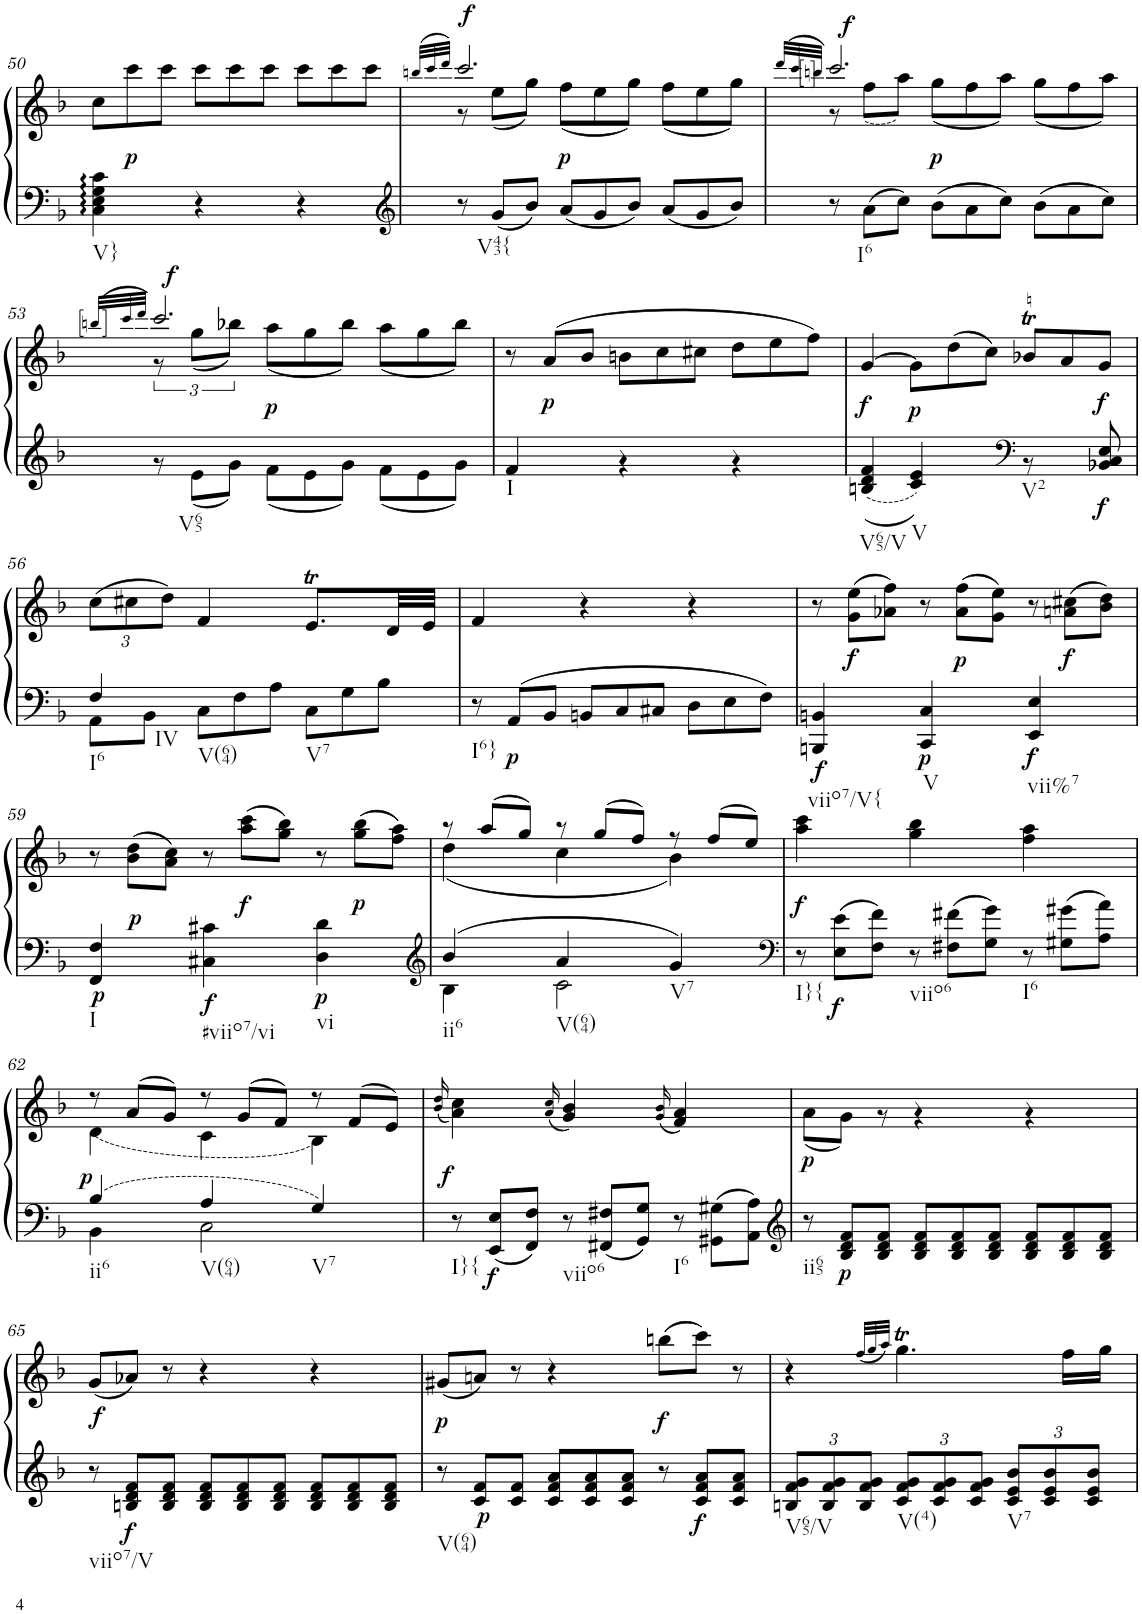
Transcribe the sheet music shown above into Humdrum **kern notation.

**kern	**kern	**dynam
*part1	*part1	*part1
*staff2	*staff1	*staff1/2
*I"Klavier linke Hand	*	*
!!LO:PB:g=z
*clefF4	*clefG2	*
*k[b-]	*k[b-]	*
*M3/4	*M3/4	*
=50	=50	=50
*	*^	*
*	*	*Xbrackettup	*
!LO:TX:b:t=V}	!	!	!
4C\: 4E\: 4G\: 4c\:	2.ryy	12cc\L	.
!	!	!	!LO:DY:b
.	.	12ccc\	p
.	.	12ccc\J	.
4r	.	12ccc\L	.
.	.	12ccc\	.
.	.	12ccc\J	.
4r	.	12ccc\L	.
.	.	12ccc\	.
.	.	12ccc\J	.
=51	=51	=51	=51
*clefG2	*	*	*
.	(>32qbbn/LLL	.	.
.	32qccc/	.	.
.	32qddd/JJJ)	.	.
*	*	*brackettup	*
!LO:TX:b:t=V43{	!	!	!
!	!	!	!LO:DY:a
12r	2.ccc/	12r	f
12g/L	.	(12ee\L	.
12b-/J	.	12gg\J)	.
*Xbrackettup	*	*Xbrackettup	*
!	!	!	!LO:DY:b
12a/L	.	(12ff\L	p
12g/	.	12ee\	.
12b-/J	.	12gg\J)	.
12a/L	.	(12ff\L	.
12g/	.	12ee\	.
12b-/J	.	12gg\J)	.
=52	=52	=52	=52
.	(>32qddd/LLL	.	.
.	32qccc/	.	.
.	32qbbn/JJJ)	.	.
*brackettup	*	*brackettup	*
!LO:TX:b:t=I6	!	!	!
!	!	!	!LO:DY:a
12r	2.ccc/	12r	f
12a\L	.	(12ff\L	.
12cc\J	.	12aa\J)	.
*Xbrackettup	*	*Xbrackettup	*
!	!	!	!LO:DY:b
12b-\L	.	(12gg\L	p
12a\	.	12ff\	.
12cc\J	.	12aa\J)	.
12b-\L	.	(12gg\L	.
12a\	.	12ff\	.
12cc\J	.	12aa\J)	.
!!LO:LB:g=z	!!
=53	=53	=53	=53
.	(>32qbbn/LLL	.	.
.	32qccc/	.	.
.	32qddd/JJJ)	.	.
*^	*	*	*
*	*brackettup	*	*brackettup	*
!LO:TX:b:t=V65	!	!	!	!
!	!	!	!	!LO:DY:a
2.ryy	12r	2.ccc/	12r	f
.	12e\L	.	(12gg\L	.
.	12g\J	.	12bb-X\J)	.
*	*	*	*Xbrackettup	*
!	!	!	!	!LO:DY:b
.	12f\L	.	(12aa\L	p
.	12e\	.	12gg\	.
.	12g\J	.	12bb-\J)	.
.	12f\L	.	(12aa\L	.
.	12e\	.	12gg\	.
.	12g\J	.	12bb-\J)	.
*	*	*v	*v	*
=54	=54	=54	=54
*	*	*brackettup	*
*	*	*^	*
!LO:TX:b:t=I	!	!	!	!
*	*	*v	*v	*
2.ryy	4f/	12r	.
!	!	!	!LO:DY:b
.	.	(12a/L	p
.	.	12b-/J	.
*	*	*Xbrackettup	*
.	4r	12bn\L	.
.	.	12cc\	.
.	.	12cc#X\J	.
.	4r	12dd\L	.
.	.	12ee\	.
.	.	12ff\J)	.
=55	=55	=55	=55
!LO:TX:b:t=V65/V	!	!	!
!LO:TX:b:t=V	!	!	!
!	!	!	!LO:DY:b
2ryy	4Bn/ 4d/ 4f/	[4g/	f
!	!	!	!LO:DY:b
.	4c/ 4e/	12g\L]	p
.	.	(12dd\	.
.	.	12cc\J)	.
*clefF4	*	*	*
!LO:TX:b:t=V2	!	!	!
12ryy	8r	12b-XT/L	.
12ryy	.	12a/	.
.	8ryy	.	.
!	!	!	!LO:DY:b=2
!	!	!	!LO:DY:n=1:b
12BB-X/ 12C/ 12E/	.	12g/J	f f
!!LO:LB:g=z
=56	=56	=56	=56
!LO:TX:b:t=I6	!	!	!
!LO:TX:b:t=IV	!	!	!
4F/	8AA\L	(12cc\L	.
.	.	12cc#X\	.
.	8BB-\J	.	.
.	.	12dd\J)	.
*Xbrackettup	*	*	*
!LO:TX:b:t=V(64)	!	!	!
12C\L	2ryy	4f/	.
12F\	.	.	.
12A\J	.	.	.
!LO:TX:b:t=V7	!	!	!
12C\L	.	8.et/L	.
12G\	.	.	.
12B-\J	.	.	.
.	.	32d/LL	.
.	.	32e/JJJ	.
*v	*v	*	*
=57	=57	=57
*brackettup	*	*
!LO:TX:b:t=I6}	!	!
12r	4f/	.
!	!	!LO:DY:b=2
12AA/L	.	p
12BB-/J	.	.
*Xbrackettup	*	*
12BBn/L	4r	.
12C/	.	.
12C#X/J	.	.
12D\L	4r	.
12E\	.	.
12F\J	.	.
=58	=58	=58
*	*brackettup	*
!LO:TX:b:t=viio7/V{	!	!
!	!	!LO:DY:b=2
4BBBn/ 4BBn/	12r	f
!	!	!LO:DY:b
.	(12g\ 12ee\L	f
.	12a-X\ 12ff\J)	.
!LO:TX:b:t=V	!	!
!	!	!LO:DY:b=2
4CC/ 4C/	12r	p
!	!	!LO:DY:b
.	(12a-\ 12ff\L	p
.	12g\ 12ee\J)	.
!LO:TX:b:t=vii%7	!	!
!	!	!LO:DY:b=2
4EE/ 4E/	12r	f
!	!	!LO:DY:b
.	(12an\ 12cc#X\L	f
.	12b-\ 12dd\J)	.
!!LO:LB:g=z
=59	=59	=59
!LO:TX:b:t=I	!	!
!	!	!LO:DY:b=2
4FF/ 4F/	12r	p
!	!	!LO:DY:b
.	(12b-\ 12dd\L	p
.	12a\ 12cc\J)	.
!LO:TX:b:t=#viio7/vi	!	!
!	!	!LO:DY:b=2
4C#X\ 4c#X\	12r	f
!	!	!LO:DY:b
.	(12aa\ 12ccc\L	f
.	12gg\ 12bb-\J)	.
!LO:TX:b:t=vi	!	!
!	!	!LO:DY:b=2
4D\ 4d\	12r	p
!	!	!LO:DY:b
.	(12gg\ 12bb-\L	p
.	12ff\ 12aa\J)	.
=60	=60	=60
*clefG2	*	*
*^	*^	*
!LO:TX:b:t=ii6	!	!	!	!
4b-/	4B-\	12r	(4dd\	.
.	.	(12aa/L	.	.
.	.	12gg/J)	.	.
!LO:TX:b:t=V(64)	!	!	!	!
4a/	2c\	12r	4cc\	.
.	.	(12gg/L	.	.
.	.	12ff/J)	.	.
!LO:TX:b:t=V7	!	!	!	!
4g/	.	12r	4b-\)	.
.	.	(12ff/L	.	.
.	.	12ee/J)	.	.
*v	*v	*	*	*
*	*v	*v	*
=61	=61	=61
*clefF4	*	*
*brackettup	*	*
!LO:TX:b:t=I}{	!	!
!	!	!LO:DY:b
12r	4aa\ 4ccc\	f
!	!	!LO:DY:b=2
12E\ 12e\L	.	f
12F\ 12f\J	.	.
!LO:TX:b:t=viio6	!	!
12r	4gg\ 4bb-\	.
12F#X\ 12f#X\L	.	.
12G\ 12g\J	.	.
!LO:TX:b:t=I6	!	!
12r	4ff\ 4aa\	.
12G#X\ 12g#X\L	.	.
12A\ 12a\J	.	.
!!LO:LB:g=z
=62	=62	=62
*^	*^	*
!LO:TX:b:t=ii6	!	!	!	!
!	!	!	!	!LO:DY:a=2
4B-/	4BB-\	12r	(4d\	p
.	.	(12a/L	.	.
.	.	12g/J)	.	.
!LO:TX:b:t=V(64)	!	!	!	!
4A/	2C\	12r	4c\	.
.	.	(12g/L	.	.
.	.	12f/J)	.	.
!LO:TX:b:t=V7	!	!	!	!
4G/	.	12r	4B-\)	.
.	.	(12f/L	.	.
.	.	12e/J)	.	.
*v	*v	*	*	*
*	*v	*v	*
=63	=63	=63
.	(16qb-/ 16qdd/	.
!LO:TX:b:t=I}{	!	!
!	!	!LO:DY:a=2
12r	4a\ 4cc\)	f
!	!	!LO:DY:b=2
12EE/ 12E/L	.	f
12FF/ 12F/J	.	.
.	(16qa/ 16qcc/	.
!LO:TX:b:t=viio6	!	!
12r	4g/ 4b-/)	.
12FF#X/ 12F#X/L	.	.
12GG/ 12G/J	.	.
.	(16qg/ 16qb-/	.
!LO:TX:b:t=I6	!	!
12r	4f/ 4a/)	.
12GG#X\ 12G#X\L	.	.
12AA\ 12A\J	.	.
=64	=64	=64
*clefG2	*	*
*	*^	*
!LO:TX:b:t=ii65	!	!	!
!	!	!	!LO:DY:b
12r	2.ryy	(<12a\L	p
!	!	!	!LO:DY:b=2
12B-/ 12d/ 12f/L	.	12g\J)	p
12B-/ 12d/ 12f/J	.	12r	.
*Xbrackettup	*	*	*
12B-/ 12d/ 12f/L	.	4r	.
12B-/ 12d/ 12f/	.	.	.
12B-/ 12d/ 12f/J	.	.	.
12B-/ 12d/ 12f/L	.	4r	.
12B-/ 12d/ 12f/	.	.	.
12B-/ 12d/ 12f/J	.	.	.
*	*v	*v	*
!!LO:LB:g=z
=65	=65	=65
*brackettup	*	*
!LO:TX:b:t=viio7/V	!	!
!	!	!LO:DY:b
12r	(12g/L	f
!	!	!LO:DY:b=2
12Bn/ 12d/ 12f/L	12a-X/J)	f
12B/ 12d/ 12f/J	12r	.
*Xbrackettup	*	*
12B/ 12d/ 12f/L	4r	.
12B/ 12d/ 12f/	.	.
12B/ 12d/ 12f/J	.	.
12B/ 12d/ 12f/L	4r	.
12B/ 12d/ 12f/	.	.
12B/ 12d/ 12f/J	.	.
=66	=66	=66
*brackettup	*	*
!LO:TX:b:t=V(64)	!	!
!	!	!LO:DY:b
12r	(12g#X/L	p
!	!	!LO:DY:b=2
12c/ 12f/L	12an/J)	p
12c/ 12f/J	12r	.
*Xbrackettup	*	*
12c/ 12f/ 12a/L	4r	.
12c/ 12f/ 12a/	.	.
12c/ 12f/ 12a/J	.	.
*brackettup	*	*
!	!	!LO:DY:b
12r	(12bbn\L	f
!	!	!LO:DY:b=2
12c/ 12f/ 12a/L	12ccc\J)	f
12c/ 12f/ 12a/J	12r	.
=67	=67	=67
*Xbrackettup	*	*
!LO:TX:b:t=V65/V	!	!
12Bn/ 12f/ 12g/L	4r	.
12B/ 12f/ 12g/	.	.
12B/ 12f/ 12g/J	.	.
.	(32qff/LLL	.
.	32qgg/	.
.	32qaa/JJJ)	.
!LO:TX:b:t=V(4)	!	!
12c/ 12f/ 12g/L	4.ggT\	.
12c/ 12f/ 12g/	.	.
12c/ 12f/ 12g/J	.	.
!LO:TX:b:t=V7	!	!
12c/ 12e/ 12b-/L	.	.
12c/ 12e/ 12b-/	.	.
.	16ff\LL	.
12c/ 12e/ 12b-/J	.	.
.	16gg\JJ	.
=	=	=
*-	*-	*-
